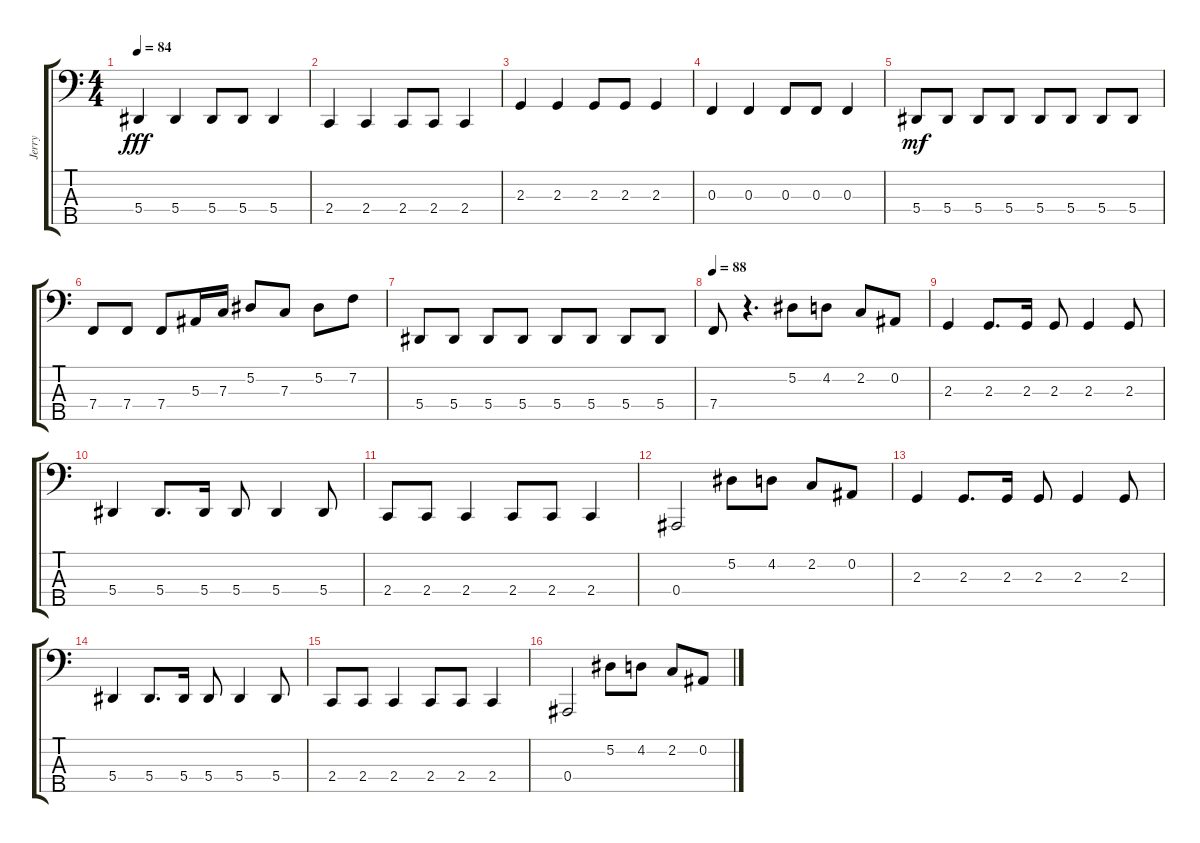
\track ("Jerry" "Jerry") {instrument electricbassfinger}
\staff {score tabs}
\tuning (Eb2 Bb1 F1 Bb0 G0) {hide}
\ts (4 4)
\tempo 84
\clef f4
\ks c
5.4.4{dy fff} 5.4.4 5.4.8 5.4.8 5.4.4 |
2.4.4 2.4.4 2.4.8 2.4.8 2.4.4 |
2.3.4 2.3.4 2.3.8 2.3.8 2.3.4 |
0.3.4 0.3.4 0.3.8 0.3.8 0.3.4 |
5.4.8{dy mf} 5.4.8 5.4.8 5.4.8 5.4.8 5.4.8 5.4.8 5.4.8 |
7.4.8 7.4.8 7.4.8 5.3.16 7.3.16 5.2.8 7.3.8 5.2.8 7.2.8 |
5.4.8 5.4.8 5.4.8 5.4.8 5.4.8 5.4.8 5.4.8 5.4.8 |
\tempo 88
7.4.8 r.4{d} 5.2.8 4.2.8 2.2.8 0.2.8 |
2.3.4 2.3.8{d} 2.3.16 2.3.8 2.3.4 2.3.8 |
5.4.4 5.4.8{d} 5.4.16 5.4.8 5.4.4 5.4.8 |
2.4.8 2.4.8 2.4.4 2.4.8 2.4.8 2.4.4 |
0.4.2 5.2.8 4.2.8 2.2.8 0.2.8 |
2.3.4 2.3.8{d} 2.3.16 2.3.8 2.3.4 2.3.8 |
5.4.4 5.4.8{d} 5.4.16 5.4.8 5.4.4 5.4.8 |
2.4.8 2.4.8 2.4.4 2.4.8 2.4.8 2.4.4 |
0.4.2 5.2.8 4.2.8 2.2.8 0.2.8
